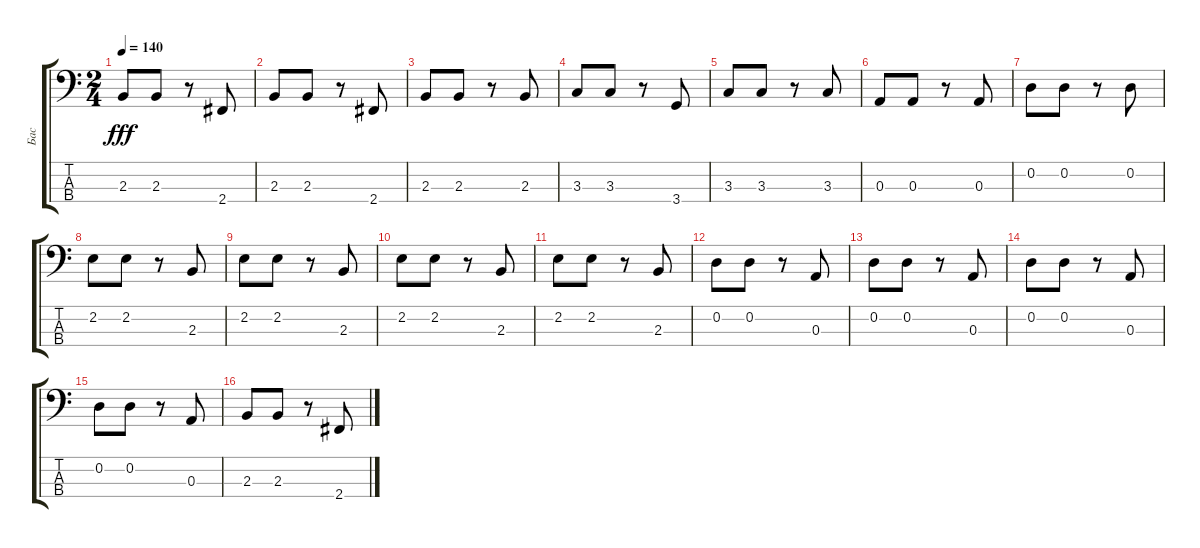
\track ("Бас" "Бас") {instrument electricbassfinger}
\staff {score tabs}
\tuning (G2 D2 A1 E1) {hide}
\ts (2 4)
\tempo 140
\clef f4
\ks c
2.3.8{dy fff} 2.3.8 r.8 2.4.8 |
2.3.8 2.3.8 r.8 2.4.8 |
2.3.8 2.3.8 r.8 2.3.8 |
3.3.8 3.3.8 r.8 3.4.8 |
3.3.8 3.3.8 r.8 3.3.8 |
0.3.8 0.3.8 r.8 0.3.8 |
0.2.8 0.2.8 r.8 0.2.8 |
2.2.8 2.2.8 r.8 2.3.8 |
2.2.8 2.2.8 r.8 2.3.8 |
2.2.8 2.2.8 r.8 2.3.8 |
2.2.8 2.2.8 r.8 2.3.8 |
0.2.8 0.2.8 r.8 0.3.8 |
0.2.8 0.2.8 r.8 0.3.8 |
0.2.8 0.2.8 r.8 0.3.8 |
0.2.8 0.2.8 r.8 0.3.8 |
2.3.8 2.3.8 r.8 2.4.8
